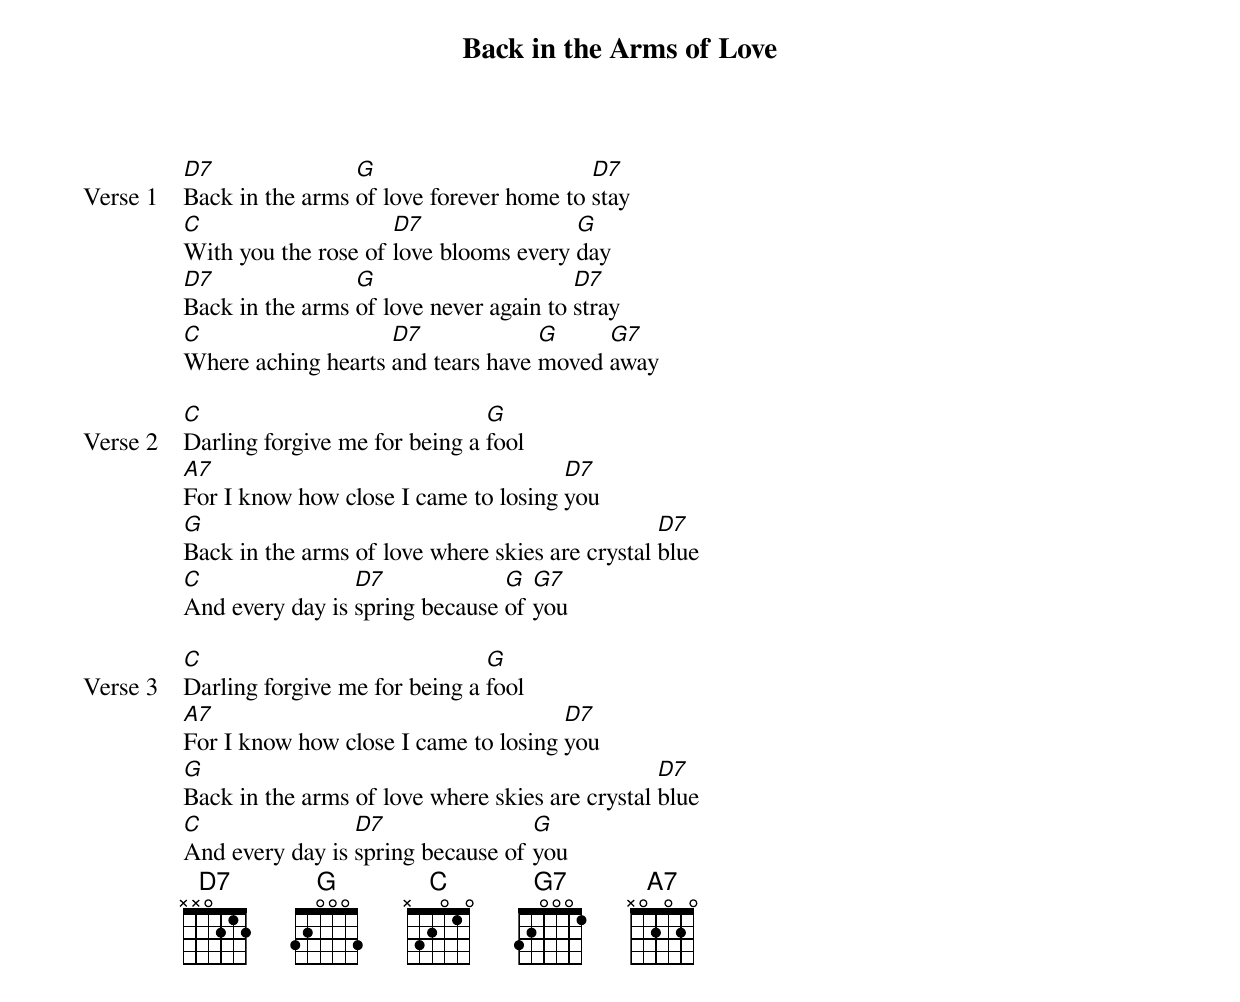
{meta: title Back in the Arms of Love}
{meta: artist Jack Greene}
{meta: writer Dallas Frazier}

{start_of_verse: Verse 1}
[D7]Back in the arms [G]of love forever home to [D7]stay
[C]With you the rose of [D7]love blooms every [G]day
[D7]Back in the arms [G]of love never again to [D7]stray
[C]Where aching hearts [D7]and tears have [G]moved [G7]away
{end_of_verse}

{start_of_verse: Verse 2}
[C]Darling forgive me for being a [G]fool
[A7]For I know how close I came to losing [D7]you
[G]Back in the arms of love where skies are crystal [D7]blue
[C]And every day is [D7]spring because [G]of [G7]you
{end_of_verse}

{start_of_verse: Verse 3}
[C]Darling forgive me for being a [G]fool
[A7]For I know how close I came to losing [D7]you
[G]Back in the arms of love where skies are crystal [D7]blue
[C]And every day is [D7]spring because of [G]you
{end_of_verse}
